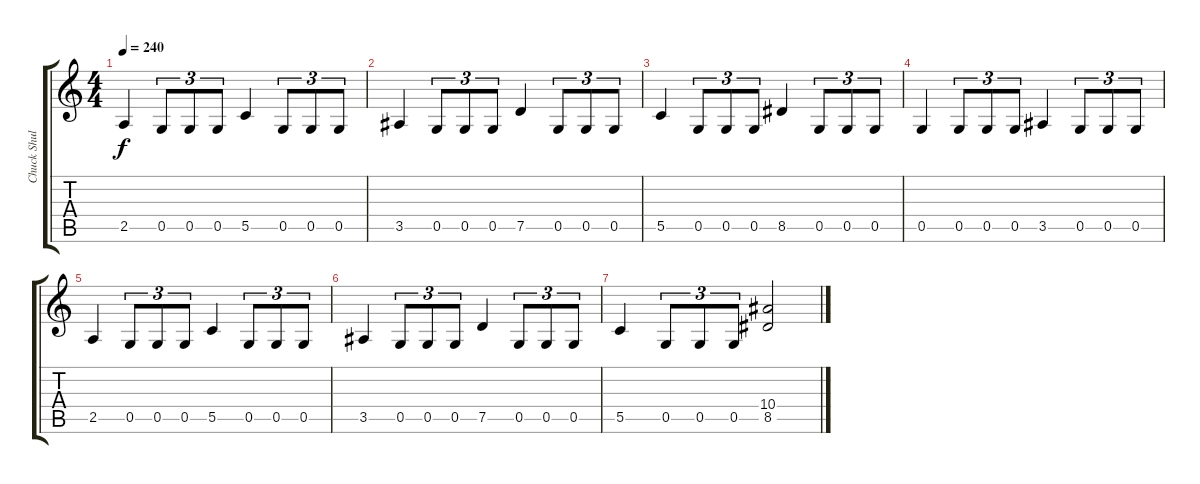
\track ("Chuck Shuldiner" "Chuck Shul") {instrument distortionguitar}
\staff {score tabs}
\tuning (D4 A3 F3 C3 G2 D2) {hide}
\ts (4 4)
\tempo 240
\clef g2
\ks c
2.5.4{dy f} 0.5.8{tu (3 2)} 0.5.8{tu (3 2)} 0.5.8{tu (3 2)} 5.5.4 0.5.8{tu (3 2)} 0.5.8{tu (3 2)} 0.5.8{tu (3 2)} |
3.5.4 0.5.8{tu (3 2)} 0.5.8{tu (3 2)} 0.5.8{tu (3 2)} 7.5.4 0.5.8{tu (3 2)} 0.5.8{tu (3 2)} 0.5.8{tu (3 2)} |
5.5.4 0.5.8{tu (3 2)} 0.5.8{tu (3 2)} 0.5.8{tu (3 2)} 8.5.4 0.5.8{tu (3 2)} 0.5.8{tu (3 2)} 0.5.8{tu (3 2)} |
0.5.4 0.5.8{tu (3 2)} 0.5.8{tu (3 2)} 0.5.8{tu (3 2)} 3.5.4 0.5.8{tu (3 2)} 0.5.8{tu (3 2)} 0.5.8{tu (3 2)} |
2.5.4 0.5.8{tu (3 2)} 0.5.8{tu (3 2)} 0.5.8{tu (3 2)} 5.5.4 0.5.8{tu (3 2)} 0.5.8{tu (3 2)} 0.5.8{tu (3 2)} |
3.5.4 0.5.8{tu (3 2)} 0.5.8{tu (3 2)} 0.5.8{tu (3 2)} 7.5.4 0.5.8{tu (3 2)} 0.5.8{tu (3 2)} 0.5.8{tu (3 2)} |
5.5.4 0.5.8{tu (3 2)} 0.5.8{tu (3 2)} 0.5.8{tu (3 2)} (10.4 8.5).2
